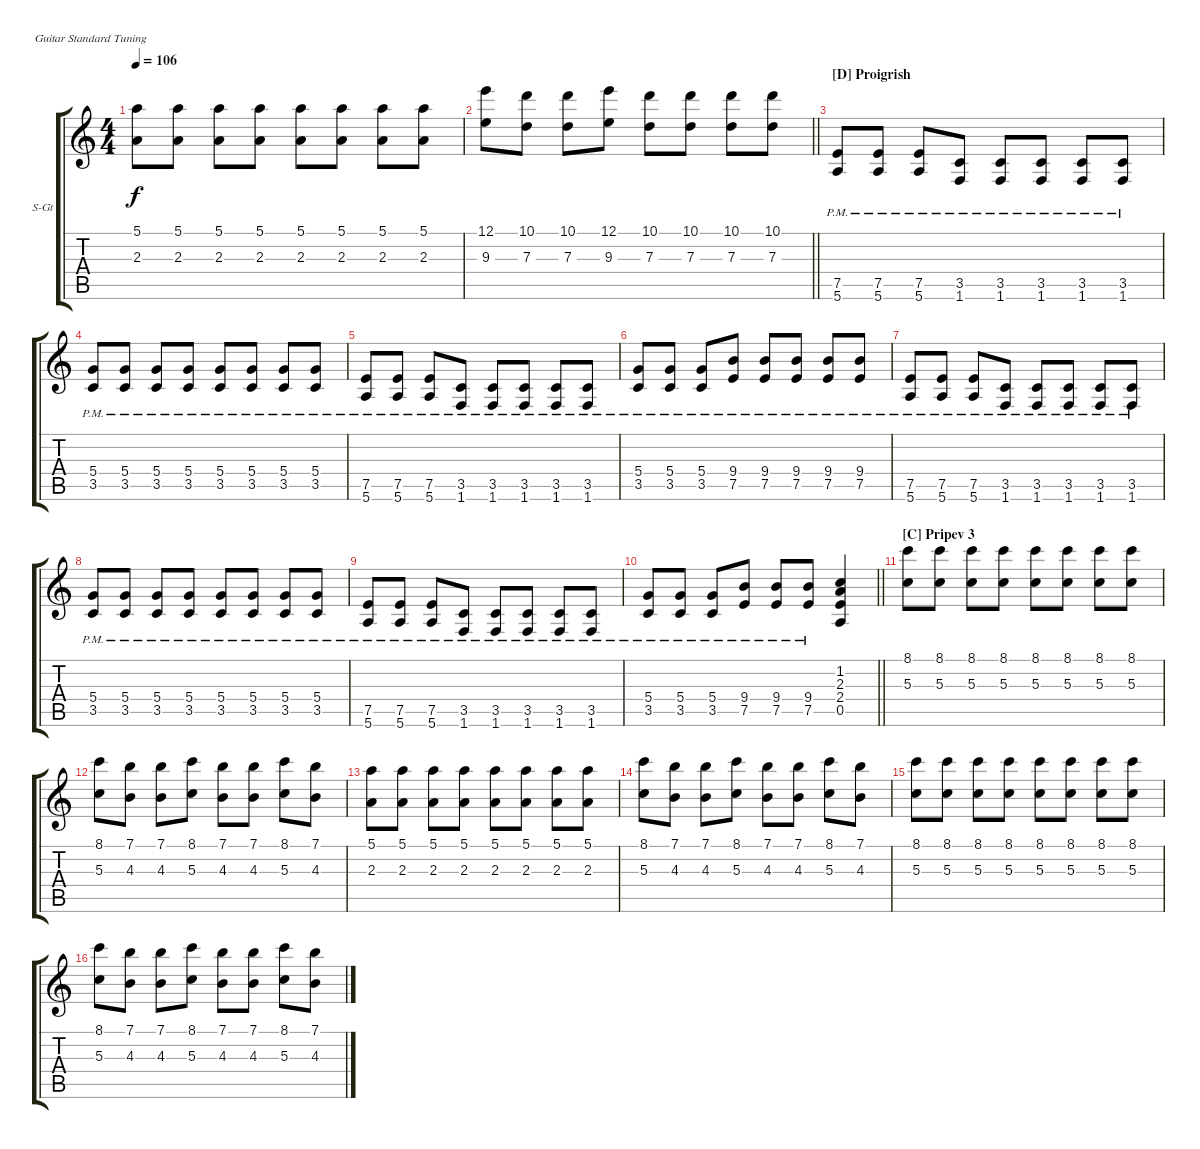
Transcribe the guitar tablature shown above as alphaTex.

\bracketExtendMode groupsimilarinstruments
\firstSystemTrackNameOrientation horizontal
\otherSystemsTrackNameOrientation horizontal
\track ("Gitara 2 | R. Vladyko" "S-Gt") {instrument acousticguitarsteel}
\staff {score tabs}
\tuning (E4 B3 G3 D3 A2 E2)
\ts (4 4)
\tempo 106
\clef g2
\ks c
(5.1 2.3).8{dy f} (5.1 2.3).8 (5.1 2.3).8 (5.1 2.3).8 (5.1 2.3).8 (5.1 2.3).8 (5.1 2.3).8 (5.1 2.3).8 |
\barLineRight lightlight
(12.1 9.3).8 (10.1 7.3).8 (10.1 7.3).8 (12.1 9.3).8 (10.1 7.3).8 (10.1 7.3).8 (10.1 7.3).8 (10.1 7.3).8 |
\section ("D" "Proigrish")
(7.5{pm} 5.6{pm}).8 (7.5{pm} 5.6{pm}).8 (7.5{pm} 5.6{pm}).8 (3.5{pm} 1.6{pm}).8 (3.5{pm} 1.6{pm}).8 (3.5{pm} 1.6{pm}).8 (3.5{pm} 1.6{pm}).8 (3.5{pm} 1.6{pm}).8 |
(5.4{pm} 3.5{pm}).8 (5.4{pm} 3.5{pm}).8 (5.4{pm} 3.5{pm}).8 (5.4{pm} 3.5{pm}).8 (5.4{pm} 3.5{pm}).8 (5.4{pm} 3.5{pm}).8 (5.4{pm} 3.5{pm}).8 (5.4{pm} 3.5{pm}).8 |
(7.5{pm} 5.6{pm}).8 (7.5{pm} 5.6{pm}).8 (7.5{pm} 5.6{pm}).8 (3.5{pm} 1.6{pm}).8 (3.5{pm} 1.6{pm}).8 (3.5{pm} 1.6{pm}).8 (3.5{pm} 1.6{pm}).8 (3.5{pm} 1.6{pm}).8 |
(5.4{pm} 3.5{pm}).8 (5.4{pm} 3.5{pm}).8 (5.4{pm} 3.5{pm}).8 (9.4{pm} 7.5{pm}).8 (9.4{pm} 7.5{pm}).8 (9.4{pm} 7.5{pm}).8 (9.4{pm} 7.5{pm}).8 (9.4{pm} 7.5{pm}).8 |
(7.5{pm} 5.6{pm}).8 (7.5{pm} 5.6{pm}).8 (7.5{pm} 5.6{pm}).8 (3.5{pm} 1.6{pm}).8 (3.5{pm} 1.6{pm}).8 (3.5{pm} 1.6{pm}).8 (3.5{pm} 1.6{pm}).8 (3.5{pm} 1.6{pm}).8 |
(5.4{pm} 3.5{pm}).8 (5.4{pm} 3.5{pm}).8 (5.4{pm} 3.5{pm}).8 (5.4{pm} 3.5{pm}).8 (5.4{pm} 3.5{pm}).8 (5.4{pm} 3.5{pm}).8 (5.4{pm} 3.5{pm}).8 (5.4{pm} 3.5{pm}).8 |
(7.5{pm} 5.6{pm}).8 (7.5{pm} 5.6{pm}).8 (7.5{pm} 5.6{pm}).8 (3.5{pm} 1.6{pm}).8 (3.5{pm} 1.6{pm}).8 (3.5{pm} 1.6{pm}).8 (3.5{pm} 1.6{pm}).8 (3.5{pm} 1.6{pm}).8 |
\barLineRight lightlight
(5.4{pm} 3.5{pm}).8 (5.4{pm} 3.5{pm}).8 (5.4{pm} 3.5{pm}).8 (9.4{pm} 7.5{pm}).8 (9.4{pm} 7.5{pm}).8 (9.4{pm} 7.5{pm}).8 (1.2 2.3 2.4 0.5).4 |
\section ("C" "Pripev 3")
(8.1 5.3).8 (8.1 5.3).8 (8.1 5.3).8 (8.1 5.3).8 (8.1 5.3).8 (8.1 5.3).8 (8.1 5.3).8 (8.1 5.3).8 |
(8.1 5.3).8 (7.1 4.3).8 (7.1 4.3).8 (8.1 5.3).8 (7.1 4.3).8 (7.1 4.3).8 (8.1 5.3).8 (7.1 4.3).8 |
(5.1 2.3).8 (5.1 2.3).8 (5.1 2.3).8 (5.1 2.3).8 (5.1 2.3).8 (5.1 2.3).8 (5.1 2.3).8 (5.1 2.3).8 |
(8.1 5.3).8 (7.1 4.3).8 (7.1 4.3).8 (8.1 5.3).8 (7.1 4.3).8 (7.1 4.3).8 (8.1 5.3).8 (7.1 4.3).8 |
(8.1 5.3).8 (8.1 5.3).8 (8.1 5.3).8 (8.1 5.3).8 (8.1 5.3).8 (8.1 5.3).8 (8.1 5.3).8 (8.1 5.3).8 |
(8.1 5.3).8 (7.1 4.3).8 (7.1 4.3).8 (8.1 5.3).8 (7.1 4.3).8 (7.1 4.3).8 (8.1 5.3).8 (7.1 4.3).8
